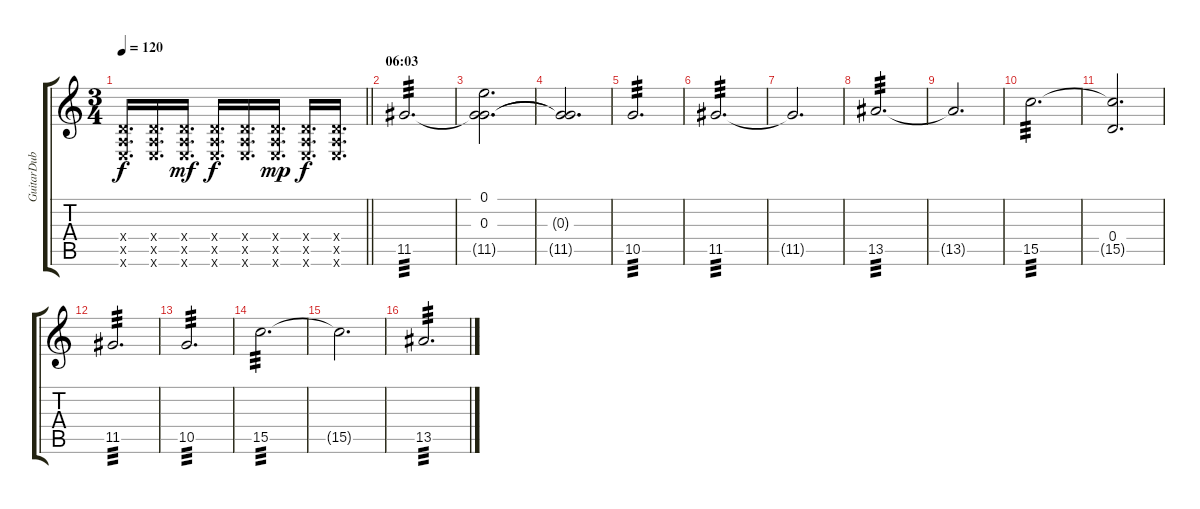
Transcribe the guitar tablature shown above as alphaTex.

\track ("GuitarDub" "GuitarDub") {instrument overdrivenguitar}
\staff {score tabs}
\tuning (E4 B3 G3 D3 A2 E2) {hide}
\ts (3 4)
\tempo 120
\clef g2
\barLineRight lightlight
\ks c
(0.4{x} 0.5{x} 0.6{x}).16{d dy f} (0.4{x} 0.5{x} 0.6{x}).16{d} (0.4{x} 0.5{x} 0.6{x}).16{d dy mf} (0.4{x} 0.5{x} 0.6{x}).16{d dy f} (0.4{x} 0.5{x} 0.6{x}).16{d} (0.4{x} 0.5{x} 0.6{x}).16{d dy mp} (0.4{x} 0.5{x} 0.6{x}).16{d dy f} (0.4{x} 0.5{x} 0.6{x}).16{d} |
\section ("" "06:03")
11.5.2{d tp 3} |
(0.1 0.3 11.5{t}).2{d} |
(0.3{t} 11.5{t}).2{d} |
10.5.2{d tp 3} |
11.5.2{d tp 3} |
11.5{t}.2{d} |
13.5.2{d tp 3} |
13.5{t}.2{d} |
15.5.2{d tp 3} |
(0.4 15.5{t}).2{d} |
11.5.2{d tp 3} |
10.5.2{d tp 3} |
15.5.2{d tp 3} |
15.5{t}.2{d} |
13.5.2{d tp 3}
